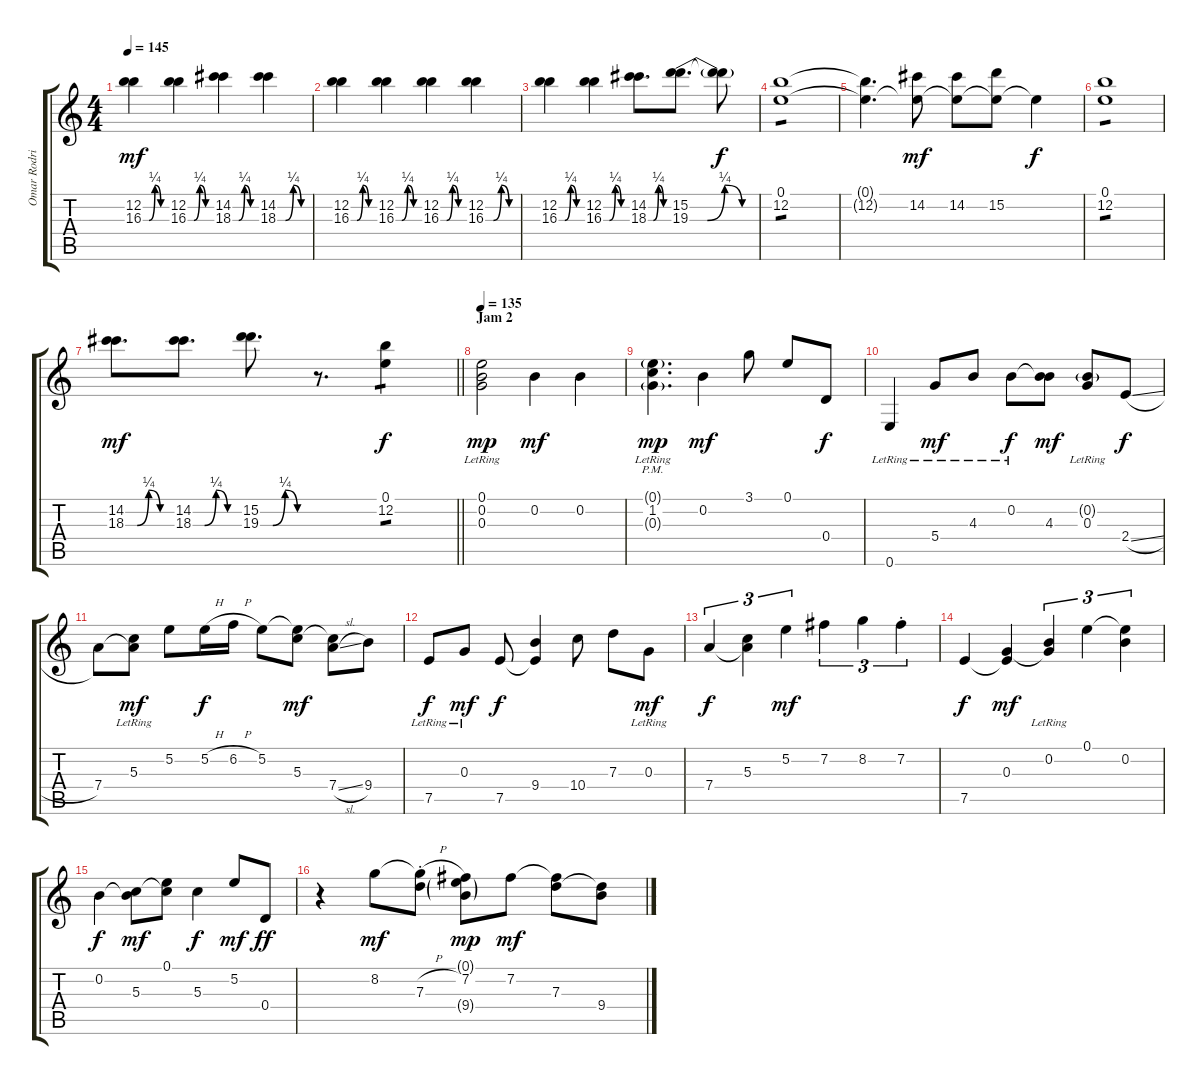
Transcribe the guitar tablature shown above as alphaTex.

\track ("Omar Rodriguez-Lopez - Guitar 1" "Omar Rodri") {instrument distortionguitar}
\staff {score tabs}
\tuning (E4 B3 G3 D3 A2 E2) {hide}
\ts (4 4)
\tempo 145
\clef g2
\ks c
(12.2 16.3{be (custom 0 0 15 0 30 1 45 0 60 0)}).4{dy mf} (12.2 16.3{be (custom 0 0 15 0 30 1 45 0 60 0)}).4 (14.2 18.3{be (custom 0 0 15 0 30 1 45 0 60 0)}).4 (14.2 18.3{be (custom 0 0 15 0 30 1 45 0 60 0)}).4 |
(12.2 16.3{be (custom 0 0 15 0 30 1 45 0 60 0)}).4 (12.2 16.3{be (custom 0 0 15 0 30 1 45 0 60 0)}).4 (12.2 16.3{be (custom 0 0 15 0 30 1 45 0 60 0)}).4 (12.2 16.3{be (custom 0 0 15 0 30 1 45 0 60 0)}).4 |
(12.2 16.3{be (custom 0 0 15 0 30 1 45 0 60 0)}).4 (12.2 16.3{be (custom 0 0 15 0 30 1 45 0 60 0)}).4 (14.2 18.3{be (custom 0 0 15 0 30 1 45 0 60 0)}).8{d} (15.2 19.3{be (custom 0 0 15 0 30 1 45 0 60 0)}).8{d} (15.2{t} 19.3{t}).8{dy f} |
(0.1 12.2).1{tp 1} |
(0.1{t} 12.2{t}).4{d} (0.1{t} 14.2).8{dy mf} (0.1{t} 14.2).8 (0.1{t} 15.2).8 0.1{t}.4{dy f} |
(0.1 12.2).1{tp 1} |
\barLineRight lightlight
(14.2 18.3{be (custom 0 0 15 0 30 1 45 0 60 0)}).8{d dy mf} (14.2 18.3{be (custom 0 0 15 0 30 1 45 0 60 0)}).8{d} (15.2 19.3{be (custom 0 0 15 0 30 1 45 0 60 0)}).8{d} r.8{d} (0.1 12.2).4{tp 1 dy f} |
\section ("" "Jam 2")
\tempo 135
(0.1{lr} 0.2 0.3{lr}).2{dy mp} 0.2.4{dy mf} 0.2.4 |
(0.1{g lr} 1.2{pm} 0.3{g lr}).4{d dy mp} 0.2.4{dy mf} 3.1.8 0.1.8 0.4.8{dy f} |
0.6{lr}.4 5.4{lr}.8{dy mf} 4.3{lr}.8 0.2{lr}.8{dy f} (0.2{t} 4.3).8{dy mf} (0.2{g lr} 0.3).8 2.4{sl}.8{dy f} |
7.4.8 (5.3{lr} 7.4{t}).8{dy mf} 5.2.8 5.2{h}.16{dy f} 6.2{h}.16 5.2.8 (5.2{t} 5.3).8{dy mf} (5.3{t} 7.4{sl}).8 9.4.8 |
7.5{lr}.8{dy f} 0.3{lr}.8{dy mf} 7.5.8{dy f} (9.4 7.5{t}).4 10.4.8 7.3.8 0.3{lr}.8{dy mf} |
7.4.4{tu (3 2) dy f} (5.3 7.4{t}).4{tu (3 2)} 5.2.4{tu (3 2) dy mf} 7.2.4{tu (3 2)} 8.2.4{tu (3 2)} 7.2{st}.4{tu (3 2)} |
7.5.4{dy f} (0.3 7.5{t}).4{dy mf} (0.2{lr} 0.3{t}).4{tu (3 2)} 0.1.4{tu (3 2)} (0.1{t} 0.2).4{tu (3 2)} |
0.2.4{dy f} (0.2{t} 5.3).8{dy mf} (0.1 5.3{t}).8 5.3.4{dy f} 5.2.8{dy mf} 0.4.8{dy ff} |
r.4 8.2.8{dy mf} (8.2{h t} 7.3{st}).8 (0.1{g} 7.2 9.4{g}).8{dy mp} 7.2.8{dy mf} (7.2{t} 7.3).8 (7.3{t} 9.4).8
